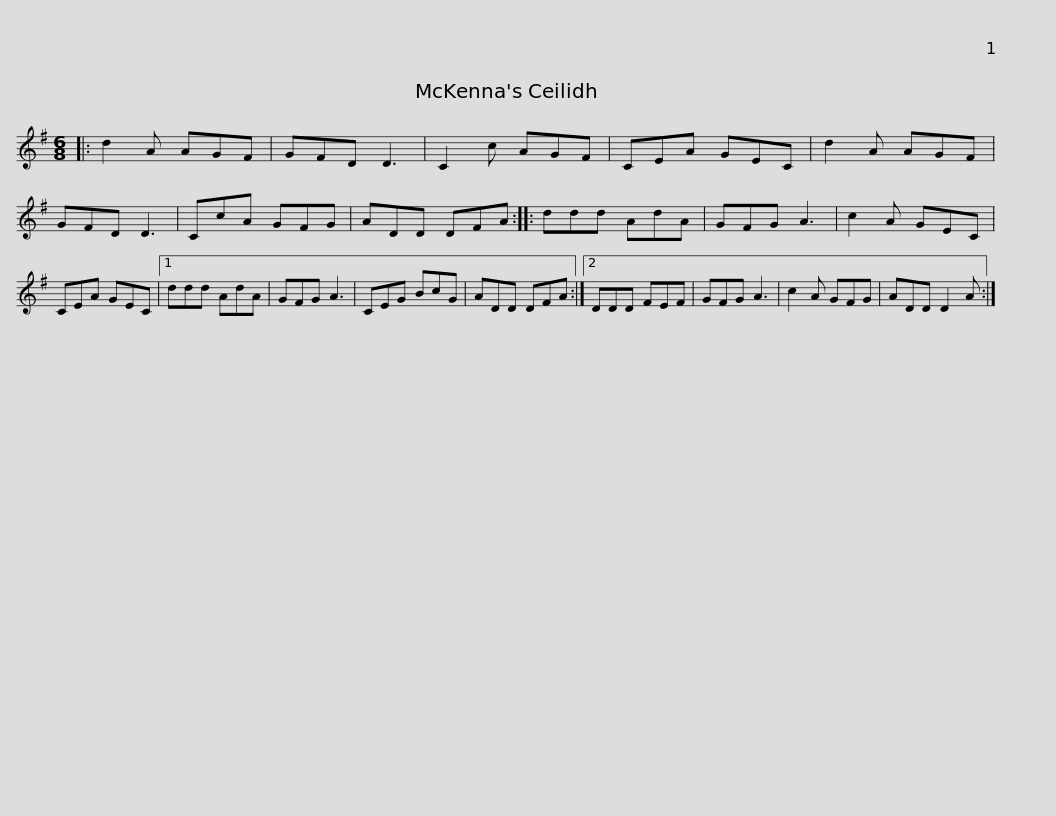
X:1
L:1/8
M:6/8
I:linebreak $
K:G
V:1 treble
V:1
|: d2 A AGF | GFD D3 | C2 c AGF | CEA GEC | d2 A AGF | %5
 GFD D3 | CcA GFG |$ ADD DFA :: ddd AdA | GFG A3 | %10
 c2 A GEC | CEA GEC |1 ddd AdA | GFG A3 | CEG BcG |$ %15
 ADD DFA :|2 DDD FEF | GFG A3 | c2 A GFG | ADD D2 A :| %20
